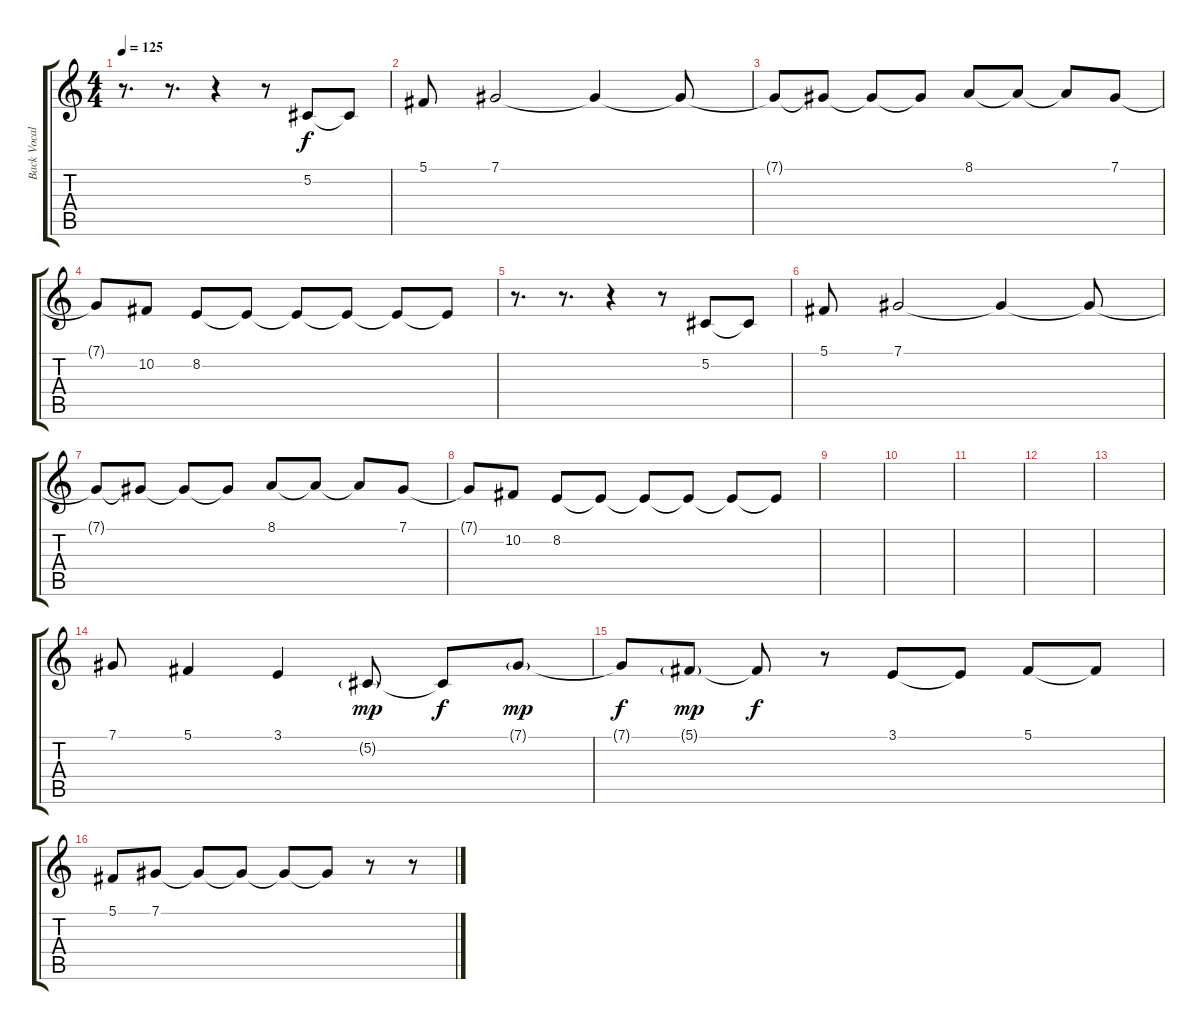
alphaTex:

\track ("Back Vocal" "Back Vocal") {instrument trumpet}
\staff {score tabs}
\tuning (Db4 Ab3 E3 B2 Gb2 B1) {hide}
\ts (4 4)
\tempo 125
\clef g2
\ks c
r.8{d dy f} r.8{d} r.4 r.8 5.2.8 5.2{t}.8 |
5.1.8 7.1.2 7.1{t}.4 7.1{t}.8 |
7.1{t}.8 7.1{t}.8 7.1{t}.8 7.1{t}.8 8.1.8 8.1{t}.8 8.1{t}.8 7.1.8 |
7.1{t}.8 10.2.8 8.2.8 8.2{t}.8 8.2{t}.8 8.2{t}.8 8.2{t}.8 8.2{t}.8 |
r.8{d} r.8{d} r.4 r.8 5.2.8 5.2{t}.8 |
5.1.8 7.1.2 7.1{t}.4 7.1{t}.8 |
7.1{t}.8 7.1{t}.8 7.1{t}.8 7.1{t}.8 8.1.8 8.1{t}.8 8.1{t}.8 7.1.8 |
7.1{t}.8 10.2.8 8.2.8 8.2{t}.8 8.2{t}.8 8.2{t}.8 8.2{t}.8 8.2{t}.8 |
|
|
|
|
|
7.1.8 5.1.4 3.1.4 5.2{g}.8{dy mp} 5.2{t}.8{dy f} 7.1{g}.8{dy mp} |
7.1{t}.8{dy f} 5.1{g}.8{dy mp} 5.1{t}.8{dy f} r.8 3.1.8 3.1{t}.8 5.1.8 5.1{t}.8 |
5.1.8 7.1.8 7.1{t}.8 7.1{t}.8 7.1{t}.8 7.1{t}.8 r.8 r.8
